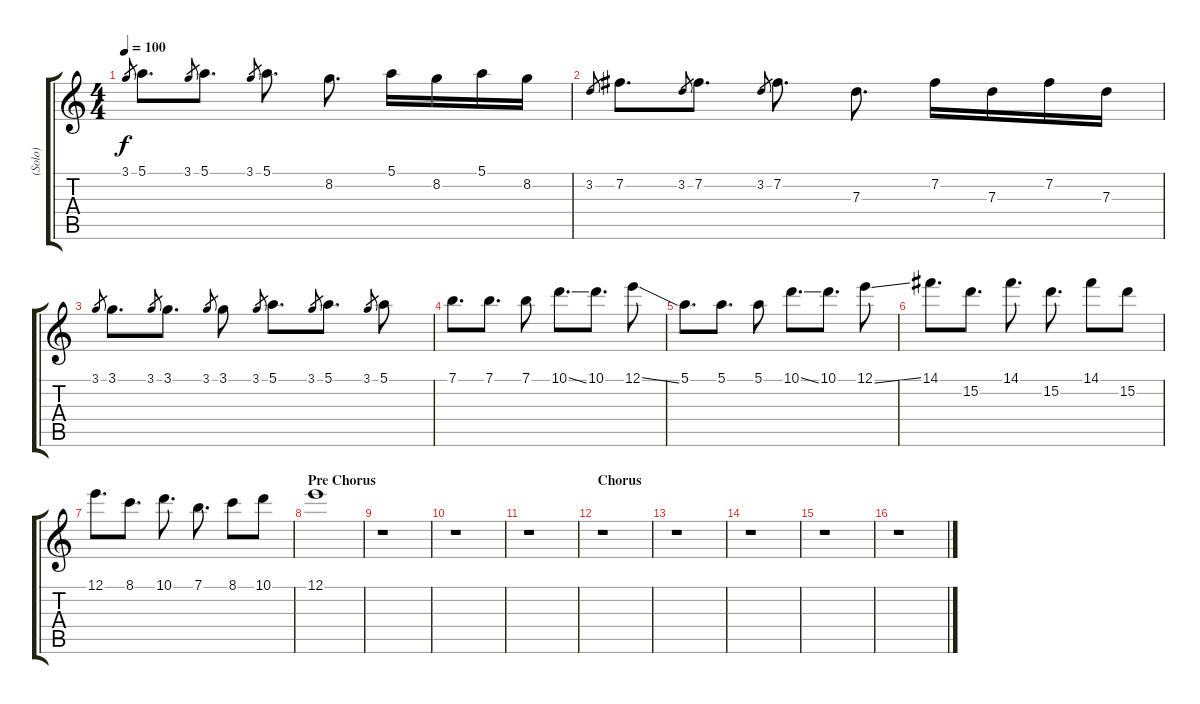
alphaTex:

\track ("(Solo)" "(Solo)") {instrument electricguitarclean}
\staff {score tabs}
\tuning (E4 B3 G3 D3 A2 E2) {hide}
\ts (4 4)
\tempo 100
\clef g2
\ks c
3.1.8{gr dy f} 5.1.8{d} 3.1.8{gr} 5.1.8{d} 3.1.8{gr} 5.1.8{d} 8.2.8{d} 5.1.16 8.2.16 5.1.16 8.2.16 |
3.2.8{gr} 7.2.8{d} 3.2.8{gr} 7.2.8{d} 3.2.8{gr} 7.2.8{d} 7.3.8{d} 7.2.16 7.3.16 7.2.16 7.3.16 |
3.1.8{gr} 3.1.8{d} 3.1.8{gr} 3.1.8{d} 3.1.8{gr} 3.1.8 3.1.8{gr} 5.1.8{d} 3.1.8{gr} 5.1.8{d} 3.1.8{gr} 5.1.8 |
7.1.8{d} 7.1.8{d} 7.1.8 10.1{ss}.8{d} 10.1.8{d} 12.1{ss}.8 |
5.1.8{d} 5.1.8{d} 5.1.8 10.1{ss}.8{d} 10.1.8{d} 12.1{ss}.8 |
14.1.8{d} 15.2.8{d} 14.1.8{d} 15.2.8{d} 14.1.8 15.2.8 |
12.1.8{d} 8.1.8{d} 10.1.8{d} 7.1.8{d} 8.1.8 10.1.8 |
\section ("" "Pre Chorus")
12.1.1 |
r.1 |
r.1 |
r.1 |
\section ("" "Chorus")
r.1 |
r.1 |
r.1 |
r.1 |
r.1
